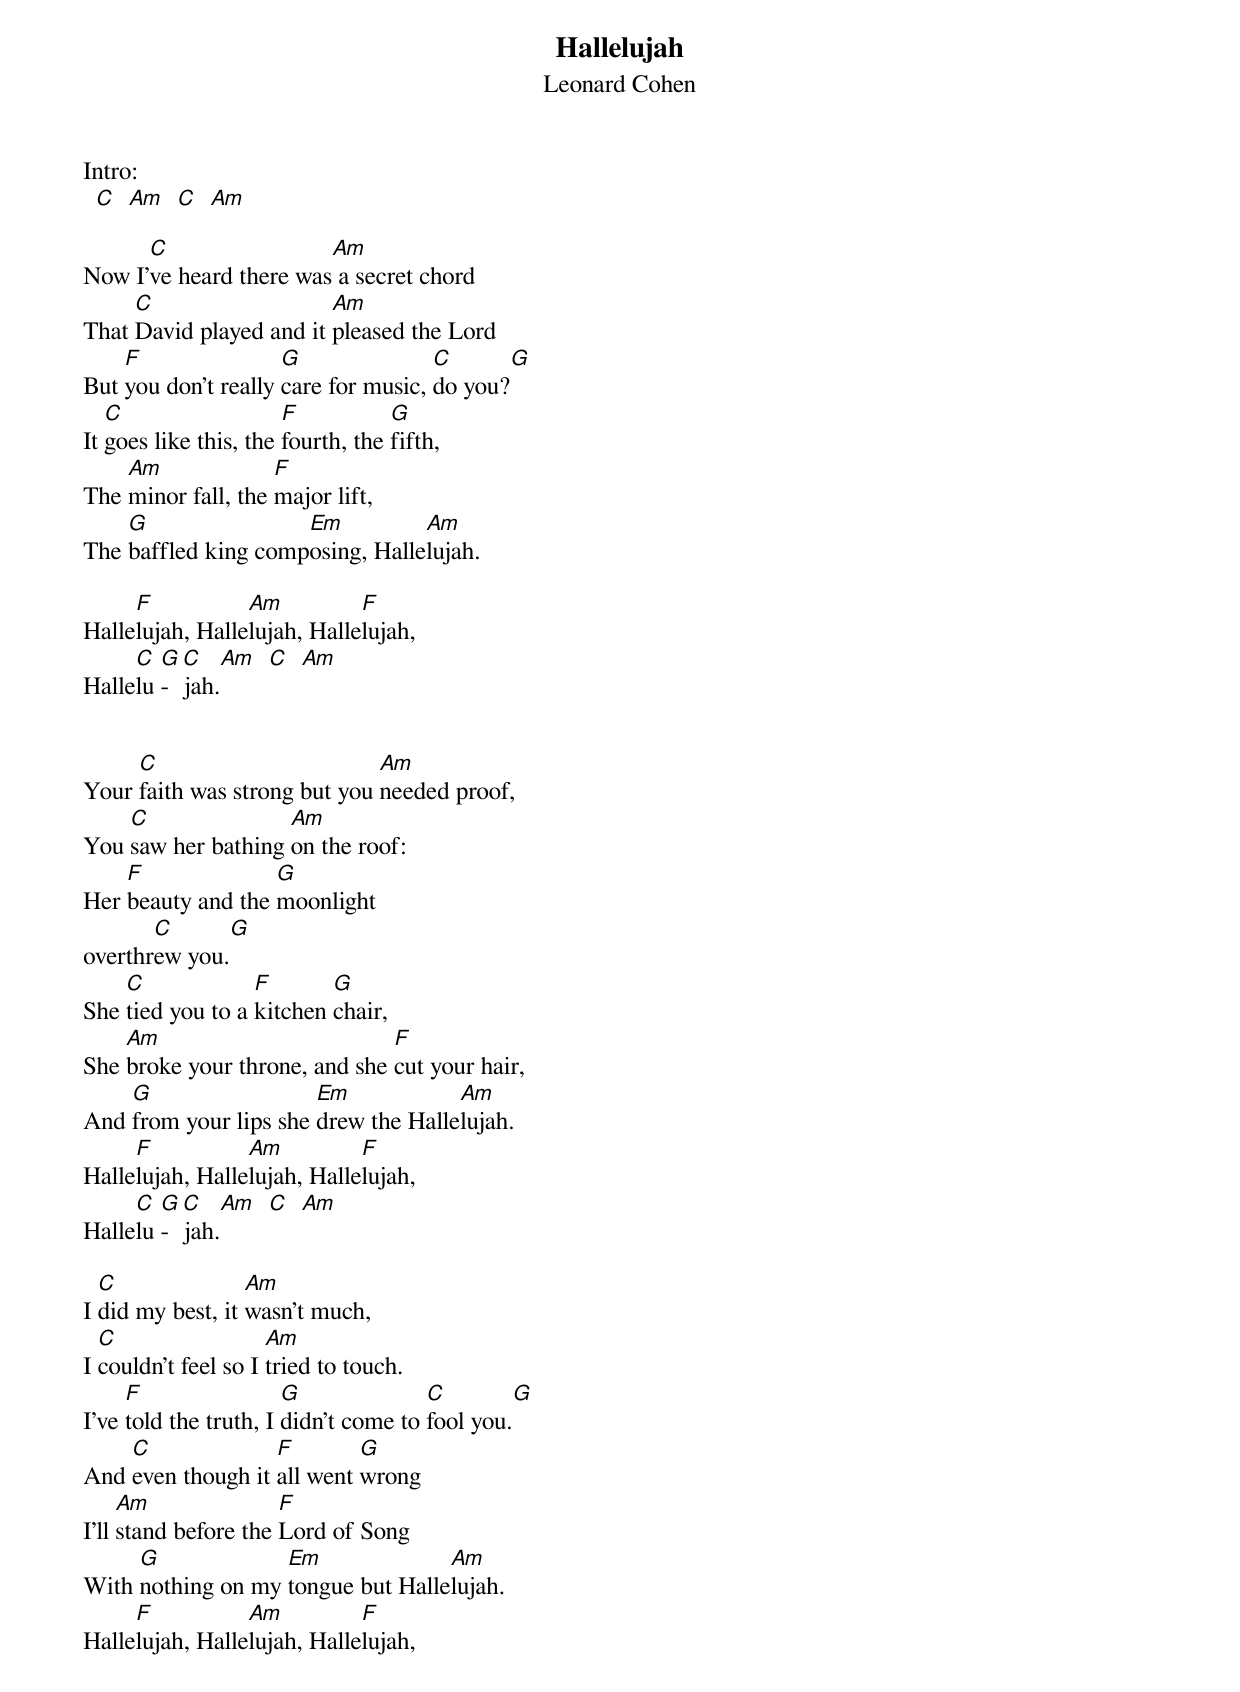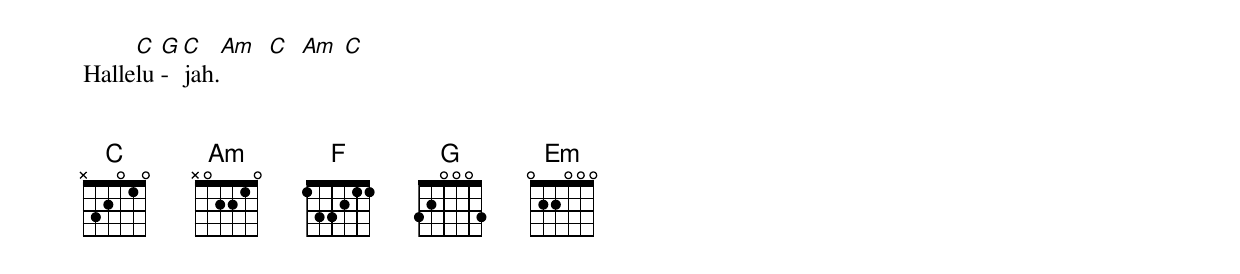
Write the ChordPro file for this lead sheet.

{title:Hallelujah}
{subtitle:Leonard Cohen}
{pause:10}

Intro:
  [C]  [Am]  [C]  [Am]

Now I'[C]ve heard there was[Am] a secret chord
That [C]David played and it [Am]pleased the Lord
But [F]you don't really [G]care for music, [C]do you?[G]
It [C]goes like this, the [F]fourth, the [G]fifth,
The [Am]minor fall, the [F]major lift,
The [G]baffled king comp[Em]osing, Halle[Am]lujah.

Halle[F]lujah, Halle[Am]lujah, Halle[F]lujah,
Halle[C]lu [G]- [C]jah.[Am]  [C]  [Am]


Your [C]faith was strong but you [Am]needed proof,
You [C]saw her bathing [Am]on the roof:
Her [F]beauty and the [G]moonlight
overthr[C]ew you.[G]
She [C]tied you to a [F]kitchen [G]chair,
She [Am]broke your throne, and she [F]cut your hair,
And [G]from your lips she [Em]drew the Halle[Am]lujah.
Halle[F]lujah, Halle[Am]lujah, Halle[F]lujah,
Halle[C]lu [G]- [C]jah.[Am]  [C]  [Am]

I [C]did my best, it [Am]wasn't much,
I [C]couldn't feel so I [Am]tried to touch.
I've [F]told the truth, I [G]didn't come to [C]fool you.[G]
And [C]even though it [F]all went [G]wrong
I'll [Am]stand before the [F]Lord of Song
With [G]nothing on my [Em]tongue but Halle[Am]lujah.
Halle[F]lujah, Halle[Am]lujah, Halle[F]lujah,
Halle[C]lu [G]- [C]jah.[Am]  [C]  [Am] [C]

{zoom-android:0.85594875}

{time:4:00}
{zoom-android-V11:0.8855692}
